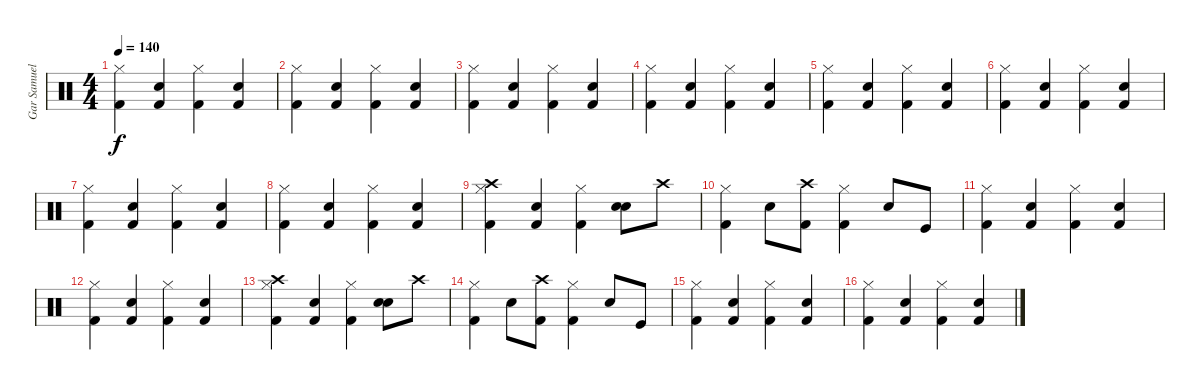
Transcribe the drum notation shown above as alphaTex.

\track ("Gar Samuelson" "Gar Samuel") {instrument percussion}
\staff {score}
\articulation defaults
\ts (4 4)
\tempo 140
\clef neutral
\ks c
("Hi-Hat (closed)" "Kick (hit) 2").4{dy f} ("Snare (hit) 2" "Kick (hit) 2").4 ("Hi-Hat (closed)" "Kick (hit) 2").4 ("Snare (hit) 2" "Kick (hit) 2").4 |
("Hi-Hat (closed)" "Kick (hit) 2").4 ("Snare (hit) 2" "Kick (hit) 2").4 ("Hi-Hat (closed)" "Kick (hit) 2").4 ("Snare (hit) 2" "Kick (hit) 2").4 |
("Hi-Hat (closed)" "Kick (hit) 2").4 ("Snare (hit) 2" "Kick (hit) 2").4 ("Hi-Hat (closed)" "Kick (hit) 2").4 ("Snare (hit) 2" "Kick (hit) 2").4 |
("Hi-Hat (closed)" "Kick (hit) 2").4 ("Snare (hit) 2" "Kick (hit) 2").4 ("Hi-Hat (closed)" "Kick (hit) 2").4 ("Snare (hit) 2" "Kick (hit) 2").4 |
("Hi-Hat (closed)" "Kick (hit) 2").4 ("Snare (hit) 2" "Kick (hit) 2").4 ("Hi-Hat (closed)" "Kick (hit) 2").4 ("Snare (hit) 2" "Kick (hit) 2").4 |
("Hi-Hat (closed)" "Kick (hit) 2").4 ("Snare (hit) 2" "Kick (hit) 2").4 ("Hi-Hat (closed)" "Kick (hit) 2").4 ("Snare (hit) 2" "Kick (hit) 2").4 |
("Hi-Hat (closed)" "Kick (hit) 2").4 ("Snare (hit) 2" "Kick (hit) 2").4 ("Hi-Hat (closed)" "Kick (hit) 2").4 ("Snare (hit) 2" "Kick (hit) 2").4 |
("Hi-Hat (closed)" "Kick (hit) 2").4 ("Snare (hit) 2" "Kick (hit) 2").4 ("Hi-Hat (closed)" "Kick (hit) 2").4 ("Snare (hit) 2" "Kick (hit) 2").4 |
("Crash high (hit)" "Hi-Hat (closed)" "Kick (hit) 2").4 ("Snare (hit) 2" "Kick (hit) 2").4 ("Hi-Hat (closed)" "Kick (hit) 2").4 ("Snare (hit) 2" "Snare (hit) 2").8 "Crash high (hit)".8 |
("Hi-Hat (closed)" "Kick (hit) 2").4 "Snare (hit) 2".8 ("Crash high (hit)" "Kick (hit) 2").8 ("Hi-Hat (closed)" "Kick (hit) 2").4 "Snare (hit) 2".8 "Kick (hit)".8 |
("Hi-Hat (closed)" "Kick (hit) 2").4 ("Snare (hit) 2" "Kick (hit) 2").4 ("Hi-Hat (closed)" "Kick (hit) 2").4 ("Snare (hit) 2" "Kick (hit) 2").4 |
("Hi-Hat (closed)" "Kick (hit) 2").4 ("Snare (hit) 2" "Kick (hit) 2").4 ("Hi-Hat (closed)" "Kick (hit) 2").4 ("Snare (hit) 2" "Kick (hit) 2").4 |
("Crash high (hit)" "Hi-Hat (closed)" "Kick (hit) 2").4 ("Snare (hit) 2" "Kick (hit) 2").4 ("Hi-Hat (closed)" "Kick (hit) 2").4 ("Snare (hit) 2" "Snare (hit) 2").8 "Crash high (hit)".8 |
("Hi-Hat (closed)" "Kick (hit) 2").4 "Snare (hit) 2".8 ("Crash high (hit)" "Kick (hit) 2").8 ("Hi-Hat (closed)" "Kick (hit) 2").4 "Snare (hit) 2".8 "Kick (hit)".8 |
("Hi-Hat (closed)" "Kick (hit) 2").4 ("Snare (hit) 2" "Kick (hit) 2").4 ("Hi-Hat (closed)" "Kick (hit) 2").4 ("Snare (hit) 2" "Kick (hit) 2").4 |
("Hi-Hat (closed)" "Kick (hit) 2").4 ("Snare (hit) 2" "Kick (hit) 2").4 ("Hi-Hat (closed)" "Kick (hit) 2").4 ("Snare (hit) 2" "Kick (hit) 2").4
